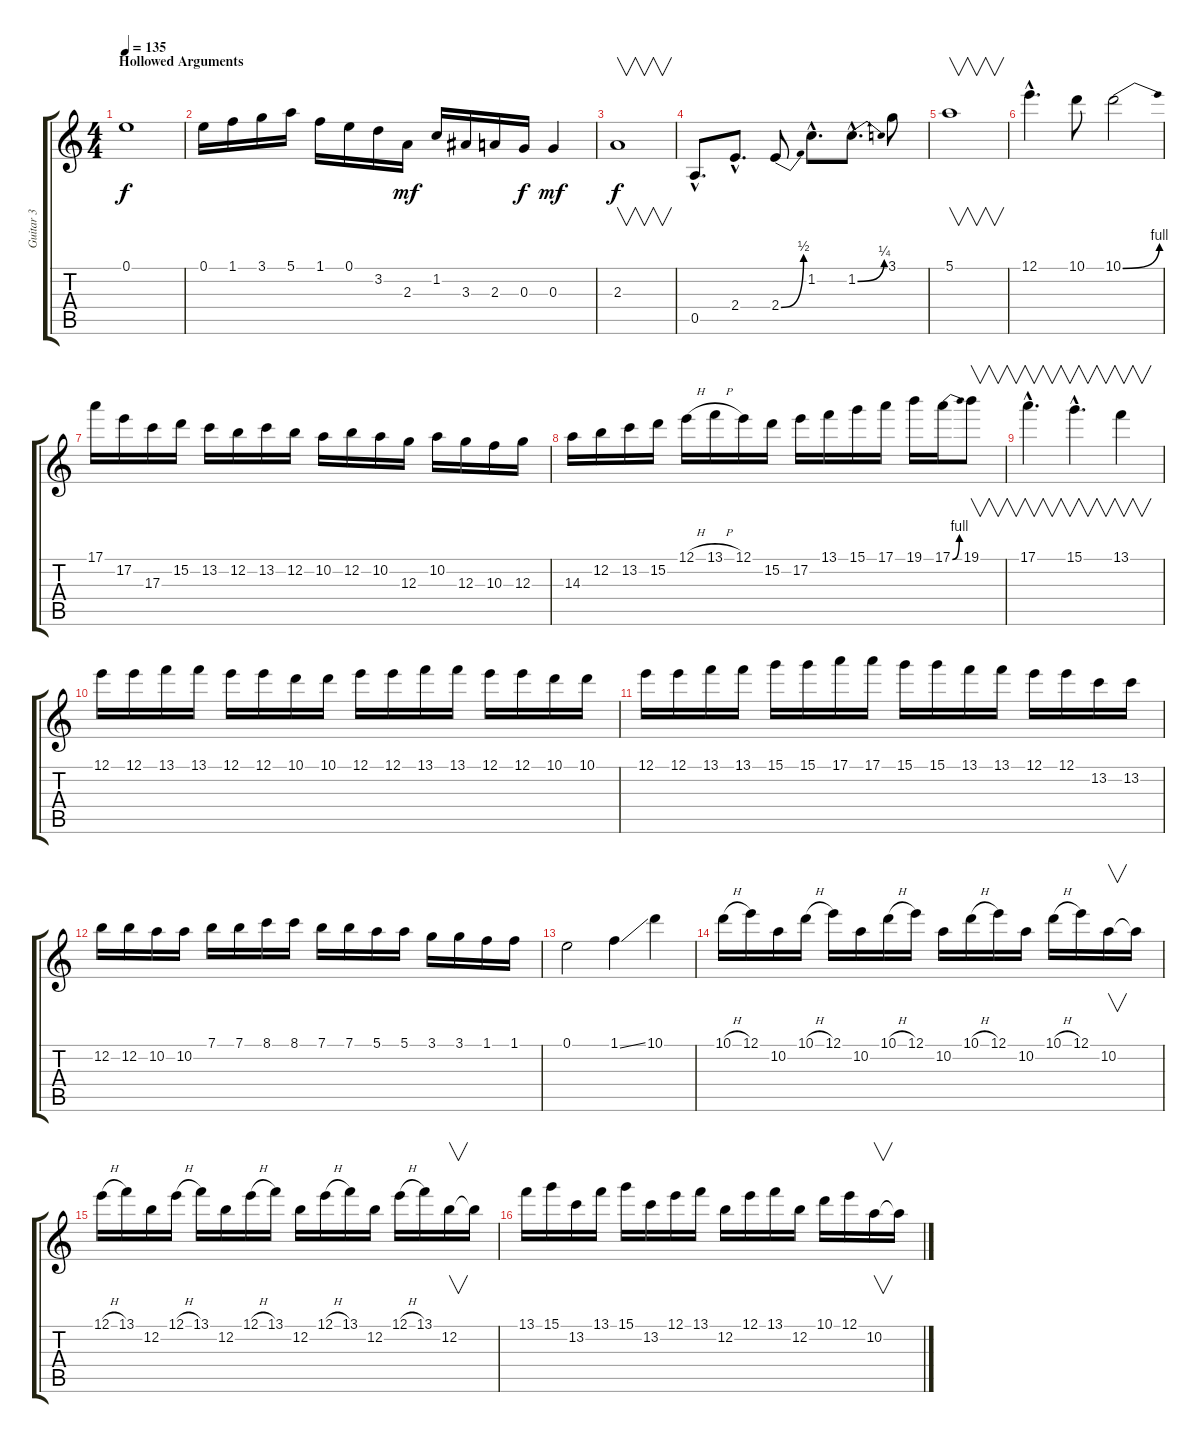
\track ("Guitar 3" "Guitar 3") {instrument overdrivenguitar}
\staff {score tabs}
\tuning (E4 B3 G3 D3 A2 E2) {hide}
\ts (4 4)
\section ("" "Hollowed Arguments")
\tempo 135
\clef g2
\ks c
0.1.1{dy f} |
0.1.16 1.1.16 3.1.16 5.1.16 1.1.16 0.1.16 3.2.16 2.3.16{dy mf} 1.2.16 3.3.16 2.3.16 0.3.16{dy f} 0.3.4{dy mf} |
2.3.1{v dy f} |
0.5{hac}.8{d} 2.4{hac}.8{d} 2.4{be (bend 0 0 60 2)}.8 1.2{hac}.8{d} 1.2{be (bend 0 0 60 1) hac}.8{d} 3.1.8 |
5.1.1{v} |
12.1{hac}.4{d} 10.1.8 10.1{be (bend 0 0 60 4)}.2 |
17.1.16 17.2.16 17.3.16 15.2.16 13.2.16 12.2.16 13.2.16 12.2.16 10.2.16 12.2.16 10.2.16 12.3.16 10.2.16 12.3.16 10.3.16 12.3.16 |
14.3.16 12.2.16 13.2.16 15.2.16 12.1{h}.16 13.1{h}.16 12.1.16 15.2.16 17.2.16 13.1.16 15.1.16 17.1.16 19.1.16 17.1{be (bend 0 0 60 4)}.16 19.1.8{v} |
17.1{hac}.4{v d} 15.1{hac}.4{v d} 13.1.4{v} |
12.1.16 12.1.16 13.1.16 13.1.16 12.1.16 12.1.16 10.1.16 10.1.16 12.1.16 12.1.16 13.1.16 13.1.16 12.1.16 12.1.16 10.1.16 10.1.16 |
12.1.16 12.1.16 13.1.16 13.1.16 15.1.16 15.1.16 17.1.16 17.1.16 15.1.16 15.1.16 13.1.16 13.1.16 12.1.16 12.1.16 13.2.16 13.2.16 |
12.2.16 12.2.16 10.2.16 10.2.16 7.1.16 7.1.16 8.1.16 8.1.16 7.1.16 7.1.16 5.1.16 5.1.16 3.1.16 3.1.16 1.1.16 1.1.16 |
0.1.2 1.1{ss}.4 10.1.4 |
10.1{h}.16 12.1.16 10.2.16 10.1{h}.16 12.1.16 10.2.16 10.1{h}.16 12.1.16 10.2.16 10.1{h}.16 12.1.16 10.2.16 10.1{h}.16 12.1.16 10.2.16{v} 10.2{t}.16 |
12.1{h}.16 13.1.16 12.2.16 12.1{h}.16 13.1.16 12.2.16 12.1{h}.16 13.1.16 12.2.16 12.1{h}.16 13.1.16 12.2.16 12.1{h}.16 13.1.16 12.2.16{v} 12.2{t}.16 |
13.1.16 15.1.16 13.2.16 13.1.16 15.1.16 13.2.16 12.1.16 13.1.16 12.2.16 12.1.16 13.1.16 12.2.16 10.1.16 12.1.16 10.2.16{v} 10.2{t}.16
